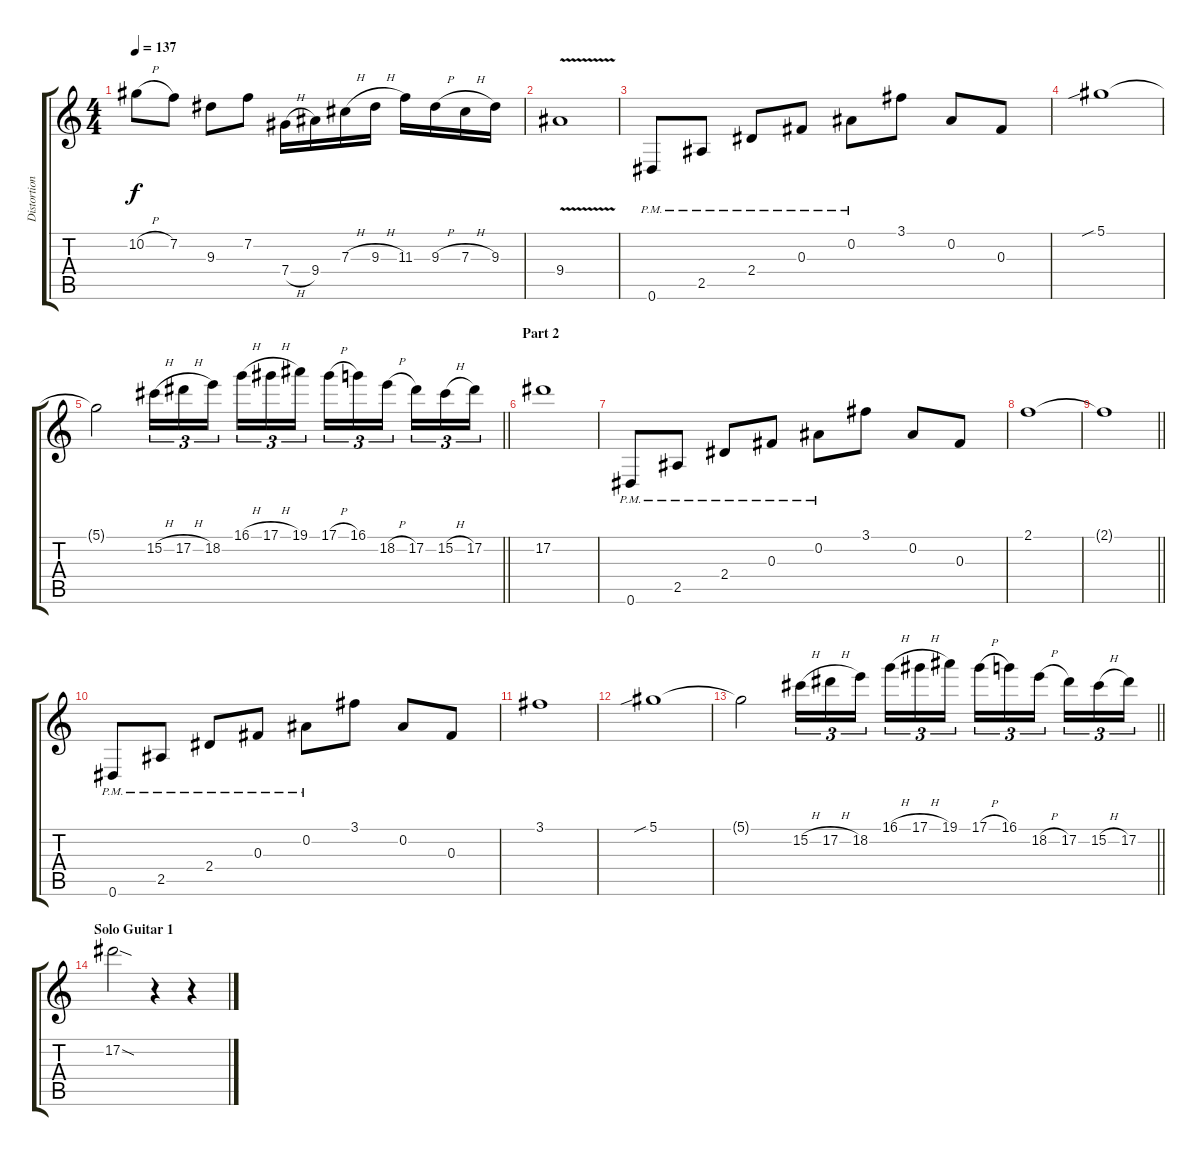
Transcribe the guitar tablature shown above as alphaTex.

\track ("Distortion Guitar 2" "Distortion") {instrument overdrivenguitar}
\staff {score tabs}
\tuning (Eb4 Bb3 Gb3 Db3 Ab2 Eb2) {hide}
\ts (4 4)
\tempo 137
\clef g2
\ks c
10.2{h}.8{dy f} 7.2.8 9.3.8 7.2.8 7.4{h}.16 9.4.16 7.3{h}.16 9.3{h}.16 11.3.16 9.3{h}.16 7.3{h}.16 9.3.16 |
9.4{v}.1 |
0.6{pm}.8 2.5{pm}.8 2.4{pm}.8 0.3{pm}.8 0.2{pm}.8 3.1.8 0.2.8 0.3.8 |
5.1{sib}.1 |
\barLineRight lightlight
5.1{t}.2 15.2{h}.16{tu (3 2)} 17.2{h}.16{tu (3 2)} 18.2.16{tu (3 2) beam splitsecondary} 16.1{h}.16{tu (3 2)} 17.1{h}.16{tu (3 2)} 19.1.16{tu (3 2)} 17.1{h}.16{tu (3 2)} 16.1.16{tu (3 2)} 18.2{h}.16{tu (3 2) beam splitsecondary} 17.2.16{tu (3 2)} 15.2{h}.16{tu (3 2)} 17.2.16{tu (3 2)} |
\section ("" "Part 2")
17.2.1 |
0.6{pm}.8 2.5{pm}.8 2.4{pm}.8 0.3{pm}.8 0.2{pm}.8 3.1.8 0.2.8 0.3.8 |
2.1.1 |
\barLineRight lightlight
2.1{t}.1 |
0.6{pm}.8 2.5{pm}.8 2.4{pm}.8 0.3{pm}.8 0.2{pm}.8 3.1.8 0.2.8 0.3.8 |
3.1.1 |
5.1{sib}.1 |
\barLineRight lightlight
5.1{t}.2 15.2{h}.16{tu (3 2)} 17.2{h}.16{tu (3 2)} 18.2.16{tu (3 2) beam splitsecondary} 16.1{h}.16{tu (3 2)} 17.1{h}.16{tu (3 2)} 19.1.16{tu (3 2)} 17.1{h}.16{tu (3 2)} 16.1.16{tu (3 2)} 18.2{h}.16{tu (3 2) beam splitsecondary} 17.2.16{tu (3 2)} 15.2{h}.16{tu (3 2)} 17.2.16{tu (3 2)} |
\section ("" "Solo Guitar 1")
17.2{sod}.2 r.4 r.4
